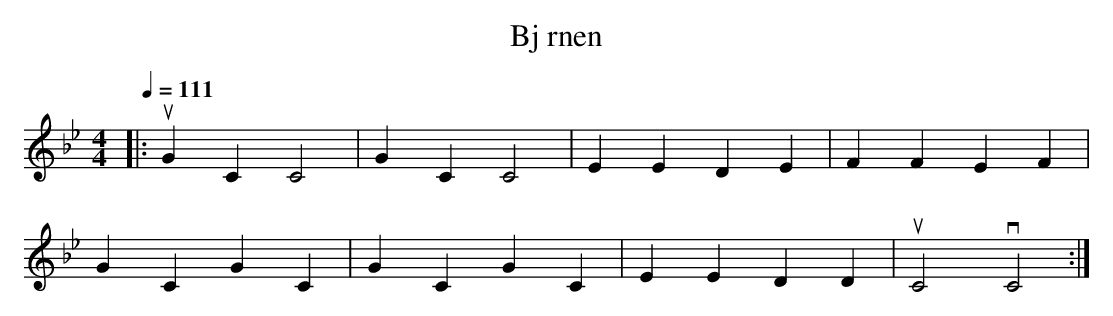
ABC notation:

X:1
T: Bj rnen
M: 4/4
L: 1/4
Q: 111
K: Bb
[|: uGC C2 | GC C2 | EE DE | FF EF |
GC GC | GC GC | EE DD | uC2 vC2 :|]
